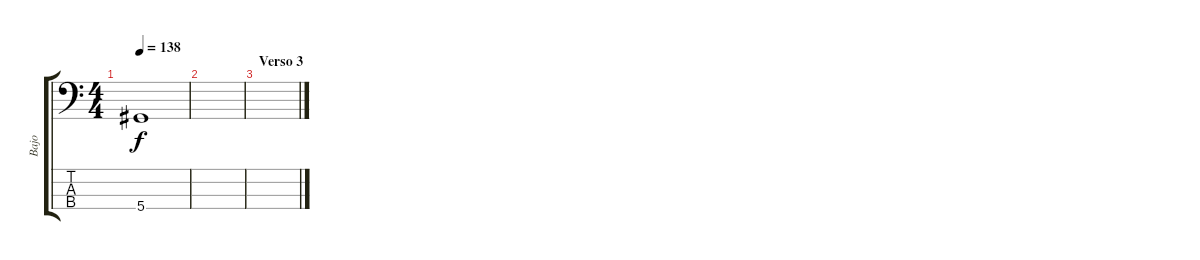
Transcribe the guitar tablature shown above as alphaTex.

\track ("Bajo" "Bajo") {instrument slapbass2}
\staff {score tabs}
\tuning (Gb2 Db2 Ab1 Eb1) {hide}
\ts (4 4)
\tempo 138
\clef f4
\ks c
5.4.1{dy f} |
|
\section ("" "Verso 3")
